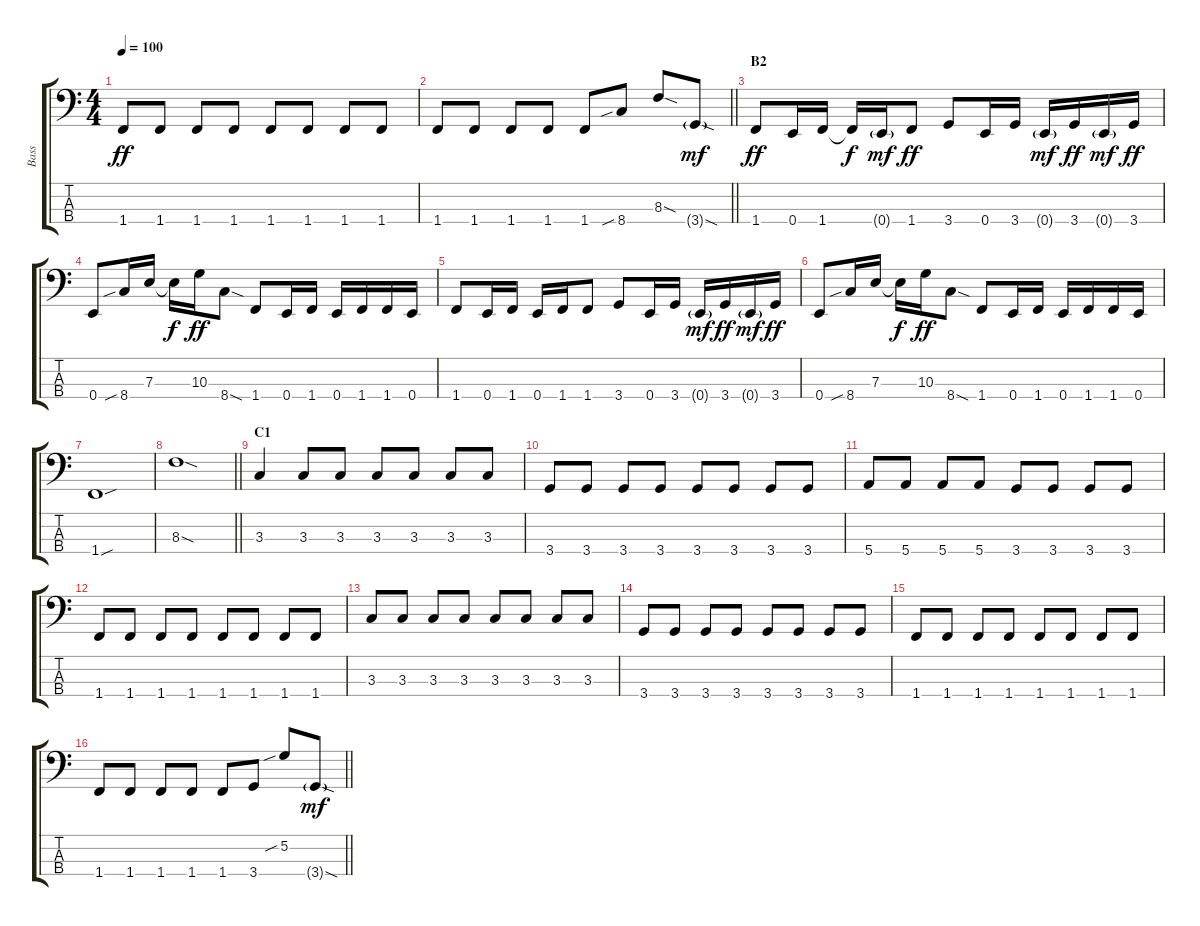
\track ("Bass" "Bass") {instrument electricbasspick}
\staff {score tabs}
\tuning (G2 D2 A1 E1) {hide}
\ts (4 4)
\tempo 100
\clef f4
\ks c
1.4.8{dy ff} 1.4.8 1.4.8 1.4.8 1.4.8 1.4.8 1.4.8 1.4.8 |
\barLineRight lightlight
1.4.8 1.4.8 1.4.8 1.4.8 1.4.8 8.4{sib}.8 8.3{sod}.8 3.4{sod g}.8{dy mf} |
\section ("" "B2")
1.4.8{dy ff} 0.4.16 1.4.16 1.4{t}.16{dy f} 0.4{g}.16{dy mf} 1.4.8{dy ff} 3.4.8 0.4.16 3.4.16 0.4{g}.16{dy mf} 3.4.16{dy ff} 0.4{g}.16{dy mf} 3.4.16{dy ff} |
0.4.8 8.4{sib}.16 7.3.16 7.3{t}.16{dy f} 10.3.16{dy ff} 8.4{sod}.8 1.4.8 0.4.16 1.4.16 0.4.16 1.4.16 1.4.16 0.4.16 |
1.4.8 0.4.16 1.4.16 0.4.16 1.4.16 1.4.8 3.4.8 0.4.16 3.4.16 0.4{g}.16{dy mf} 3.4.16{dy ff} 0.4{g}.16{dy mf} 3.4.16{dy ff} |
0.4.8 8.4{sib}.16 7.3.16 7.3{t}.16{dy f} 10.3.16{dy ff} 8.4{sod}.8 1.4.8 0.4.16 1.4.16 0.4.16 1.4.16 1.4.16 0.4.16 |
1.4{sou}.1 |
\barLineRight lightlight
8.3{sod}.1 |
\section ("" "C1")
3.3.4 3.3.8 3.3.8 3.3.8 3.3.8 3.3.8 3.3.8 |
3.4.8 3.4.8 3.4.8 3.4.8 3.4.8 3.4.8 3.4.8 3.4.8 |
5.4.8 5.4.8 5.4.8 5.4.8 3.4.8 3.4.8 3.4.8 3.4.8 |
1.4.8 1.4.8 1.4.8 1.4.8 1.4.8 1.4.8 1.4.8 1.4.8 |
3.3.8 3.3.8 3.3.8 3.3.8 3.3.8 3.3.8 3.3.8 3.3.8 |
3.4.8 3.4.8 3.4.8 3.4.8 3.4.8 3.4.8 3.4.8 3.4.8 |
1.4.8 1.4.8 1.4.8 1.4.8 1.4.8 1.4.8 1.4.8 1.4.8 |
\barLineRight lightlight
1.4.8 1.4.8 1.4.8 1.4.8 1.4.8 3.4.8 5.2{sib}.8 3.4{sod g}.8{dy mf}
